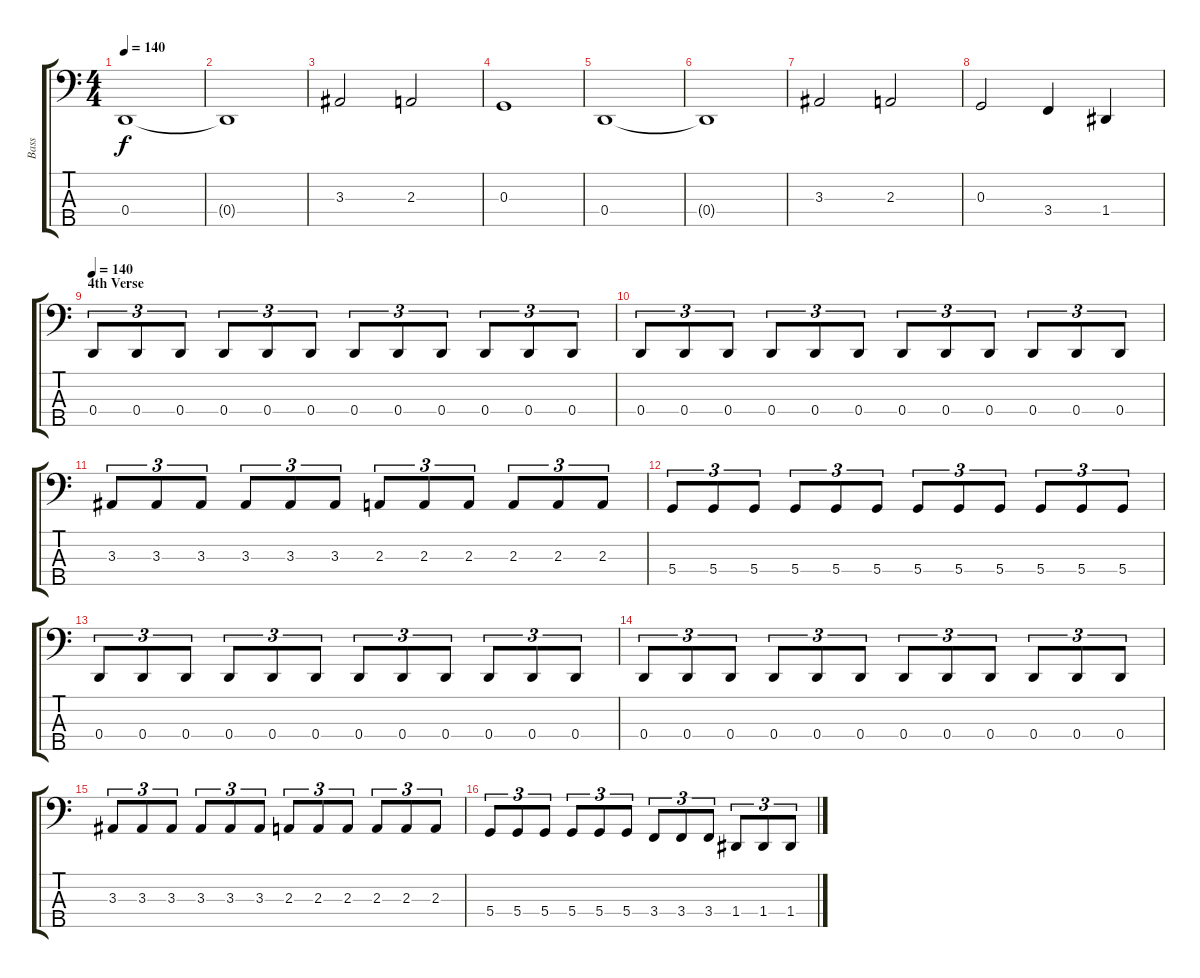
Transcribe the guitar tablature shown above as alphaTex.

\track ("Bass" "Bass") {instrument electricbassfinger}
\staff {score tabs}
\tuning (F2 C2 G1 D1 A0) {hide}
\ts (4 4)
\tempo 140
\clef f4
\ks c
0.4.1{dy f} |
0.4{t}.1 |
3.3.2 2.3.2 |
0.3.1 |
0.4.1 |
0.4{t}.1 |
3.3.2 2.3.2 |
0.3.2 3.4.4 1.4.4 |
\section ("" "4th Verse")
\tempo 140
0.4.8{tu (3 2)} 0.4.8{tu (3 2)} 0.4.8{tu (3 2)} 0.4.8{tu (3 2)} 0.4.8{tu (3 2)} 0.4.8{tu (3 2)} 0.4.8{tu (3 2)} 0.4.8{tu (3 2)} 0.4.8{tu (3 2)} 0.4.8{tu (3 2)} 0.4.8{tu (3 2)} 0.4.8{tu (3 2)} |
0.4.8{tu (3 2)} 0.4.8{tu (3 2)} 0.4.8{tu (3 2)} 0.4.8{tu (3 2)} 0.4.8{tu (3 2)} 0.4.8{tu (3 2)} 0.4.8{tu (3 2)} 0.4.8{tu (3 2)} 0.4.8{tu (3 2)} 0.4.8{tu (3 2)} 0.4.8{tu (3 2)} 0.4.8{tu (3 2)} |
3.3.8{tu (3 2)} 3.3.8{tu (3 2)} 3.3.8{tu (3 2)} 3.3.8{tu (3 2)} 3.3.8{tu (3 2)} 3.3.8{tu (3 2)} 2.3.8{tu (3 2)} 2.3.8{tu (3 2)} 2.3.8{tu (3 2)} 2.3.8{tu (3 2)} 2.3.8{tu (3 2)} 2.3.8{tu (3 2)} |
5.4.8{tu (3 2)} 5.4.8{tu (3 2)} 5.4.8{tu (3 2)} 5.4.8{tu (3 2)} 5.4.8{tu (3 2)} 5.4.8{tu (3 2)} 5.4.8{tu (3 2)} 5.4.8{tu (3 2)} 5.4.8{tu (3 2)} 5.4.8{tu (3 2)} 5.4.8{tu (3 2)} 5.4.8{tu (3 2)} |
0.4.8{tu (3 2)} 0.4.8{tu (3 2)} 0.4.8{tu (3 2)} 0.4.8{tu (3 2)} 0.4.8{tu (3 2)} 0.4.8{tu (3 2)} 0.4.8{tu (3 2)} 0.4.8{tu (3 2)} 0.4.8{tu (3 2)} 0.4.8{tu (3 2)} 0.4.8{tu (3 2)} 0.4.8{tu (3 2)} |
0.4.8{tu (3 2)} 0.4.8{tu (3 2)} 0.4.8{tu (3 2)} 0.4.8{tu (3 2)} 0.4.8{tu (3 2)} 0.4.8{tu (3 2)} 0.4.8{tu (3 2)} 0.4.8{tu (3 2)} 0.4.8{tu (3 2)} 0.4.8{tu (3 2)} 0.4.8{tu (3 2)} 0.4.8{tu (3 2)} |
3.3.8{tu (3 2)} 3.3.8{tu (3 2)} 3.3.8{tu (3 2)} 3.3.8{tu (3 2)} 3.3.8{tu (3 2)} 3.3.8{tu (3 2)} 2.3.8{tu (3 2)} 2.3.8{tu (3 2)} 2.3.8{tu (3 2)} 2.3.8{tu (3 2)} 2.3.8{tu (3 2)} 2.3.8{tu (3 2)} |
5.4.8{tu (3 2)} 5.4.8{tu (3 2)} 5.4.8{tu (3 2)} 5.4.8{tu (3 2)} 5.4.8{tu (3 2)} 5.4.8{tu (3 2)} 3.4.8{tu (3 2)} 3.4.8{tu (3 2)} 3.4.8{tu (3 2)} 1.4.8{tu (3 2)} 1.4.8{tu (3 2)} 1.4.8{tu (3 2)}
